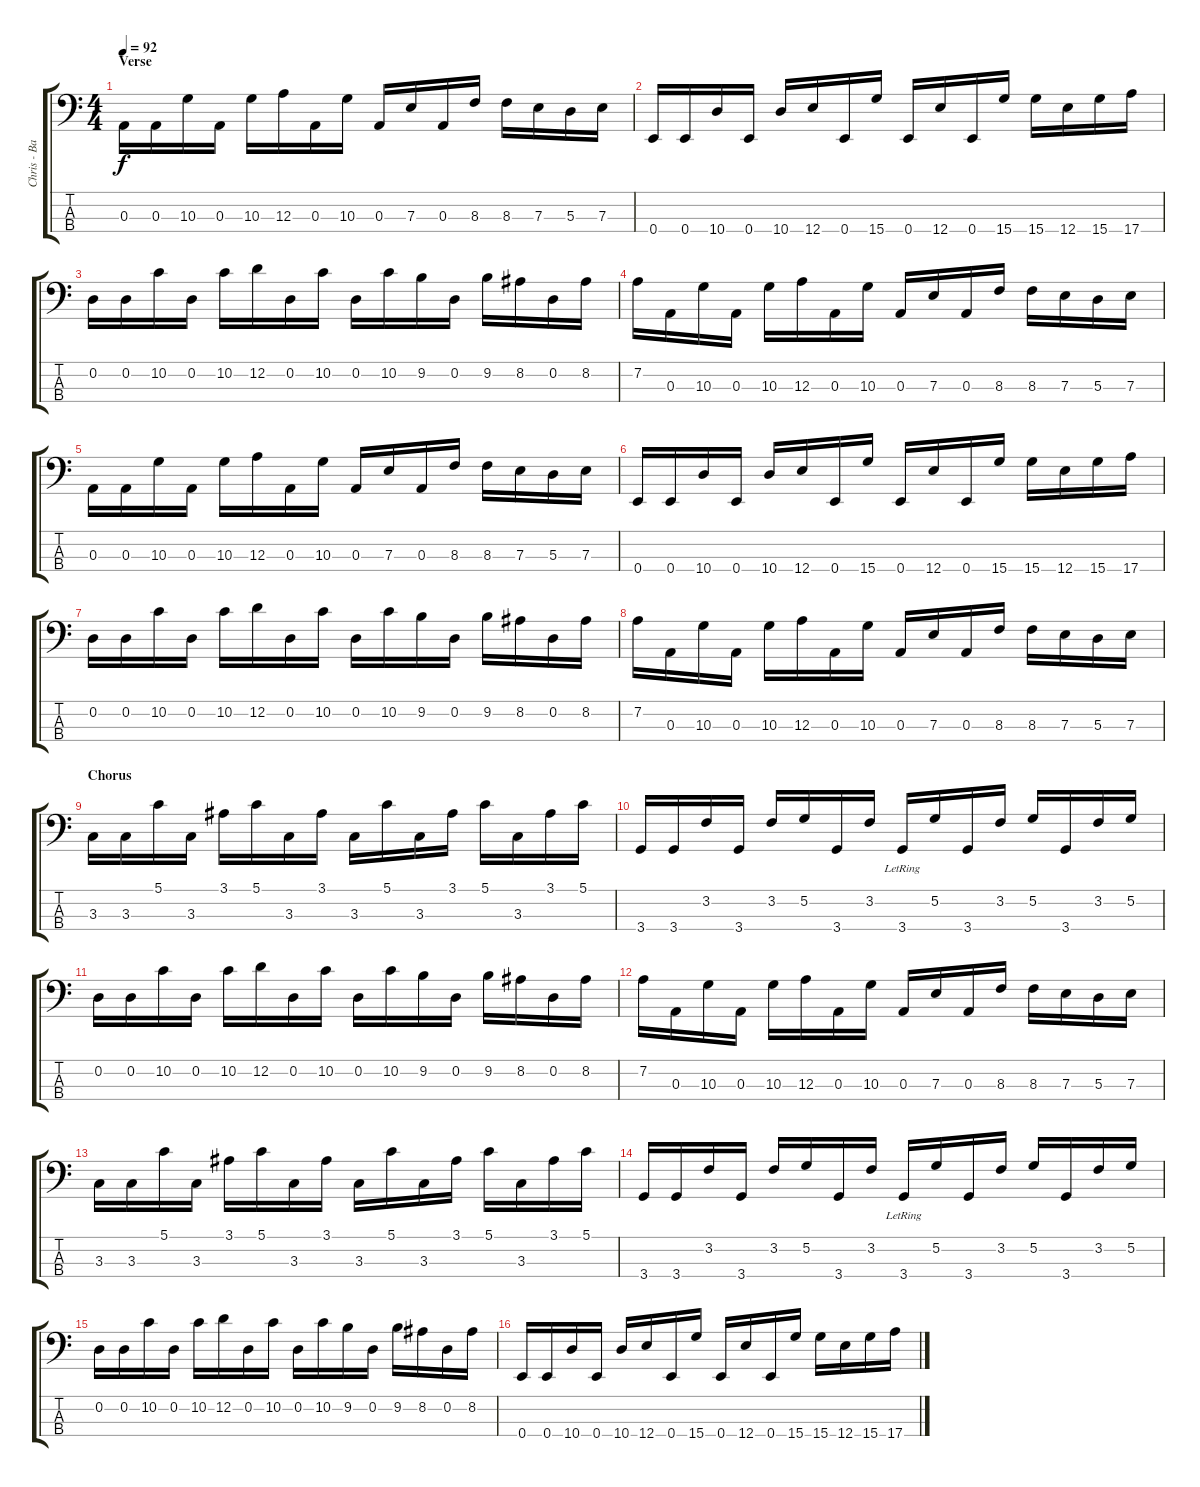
\track ("Chris - Bass" "Chris - Ba") {instrument electricbassfinger}
\staff {score tabs}
\tuning (G2 D2 A1 E1) {hide}
\ts (4 4)
\section ("" "Verse")
\tempo 92
\clef f4
\ks c
0.3.16{dy f} 0.3.16 10.3.16 0.3.16 10.3.16 12.3.16 0.3.16 10.3.16 0.3.16 7.3.16 0.3.16 8.3.16 8.3.16 7.3.16 5.3.16 7.3.16 |
0.4.16 0.4.16 10.4.16 0.4.16 10.4.16 12.4.16 0.4.16 15.4.16 0.4.16 12.4.16 0.4.16 15.4.16 15.4.16 12.4.16 15.4.16 17.4.16 |
0.2.16 0.2.16 10.2.16 0.2.16 10.2.16 12.2.16 0.2.16 10.2.16 0.2.16 10.2.16 9.2.16 0.2.16 9.2.16 8.2.16 0.2.16 8.2.16 |
7.2.16 0.3.16 10.3.16 0.3.16 10.3.16 12.3.16 0.3.16 10.3.16 0.3.16 7.3.16 0.3.16 8.3.16 8.3.16 7.3.16 5.3.16 7.3.16 |
0.3.16 0.3.16 10.3.16 0.3.16 10.3.16 12.3.16 0.3.16 10.3.16 0.3.16 7.3.16 0.3.16 8.3.16 8.3.16 7.3.16 5.3.16 7.3.16 |
0.4.16 0.4.16 10.4.16 0.4.16 10.4.16 12.4.16 0.4.16 15.4.16 0.4.16 12.4.16 0.4.16 15.4.16 15.4.16 12.4.16 15.4.16 17.4.16 |
0.2.16 0.2.16 10.2.16 0.2.16 10.2.16 12.2.16 0.2.16 10.2.16 0.2.16 10.2.16 9.2.16 0.2.16 9.2.16 8.2.16 0.2.16 8.2.16 |
7.2.16 0.3.16 10.3.16 0.3.16 10.3.16 12.3.16 0.3.16 10.3.16 0.3.16 7.3.16 0.3.16 8.3.16 8.3.16 7.3.16 5.3.16 7.3.16 |
\section ("" "Chorus")
3.3.16 3.3.16 5.1.16 3.3.16 3.1.16 5.1.16 3.3.16 3.1.16 3.3.16 5.1.16 3.3.16 3.1.16 5.1.16 3.3.16 3.1.16 5.1.16 |
3.4.16 3.4.16 3.2.16 3.4.16 3.2.16 5.2.16 3.4.16 3.2.16 3.4{lr}.16 5.2.16 3.4.16 3.2.16 5.2.16 3.4.16 3.2.16 5.2.16 |
0.2.16 0.2.16 10.2.16 0.2.16 10.2.16 12.2.16 0.2.16 10.2.16 0.2.16 10.2.16 9.2.16 0.2.16 9.2.16 8.2.16 0.2.16 8.2.16 |
7.2.16 0.3.16 10.3.16 0.3.16 10.3.16 12.3.16 0.3.16 10.3.16 0.3.16 7.3.16 0.3.16 8.3.16 8.3.16 7.3.16 5.3.16 7.3.16 |
3.3.16 3.3.16 5.1.16 3.3.16 3.1.16 5.1.16 3.3.16 3.1.16 3.3.16 5.1.16 3.3.16 3.1.16 5.1.16 3.3.16 3.1.16 5.1.16 |
3.4.16 3.4.16 3.2.16 3.4.16 3.2.16 5.2.16 3.4.16 3.2.16 3.4{lr}.16 5.2.16 3.4.16 3.2.16 5.2.16 3.4.16 3.2.16 5.2.16 |
0.2.16 0.2.16 10.2.16 0.2.16 10.2.16 12.2.16 0.2.16 10.2.16 0.2.16 10.2.16 9.2.16 0.2.16 9.2.16 8.2.16 0.2.16 8.2.16 |
0.4.16 0.4.16 10.4.16 0.4.16 10.4.16 12.4.16 0.4.16 15.4.16 0.4.16 12.4.16 0.4.16 15.4.16 15.4.16 12.4.16 15.4.16 17.4.16
